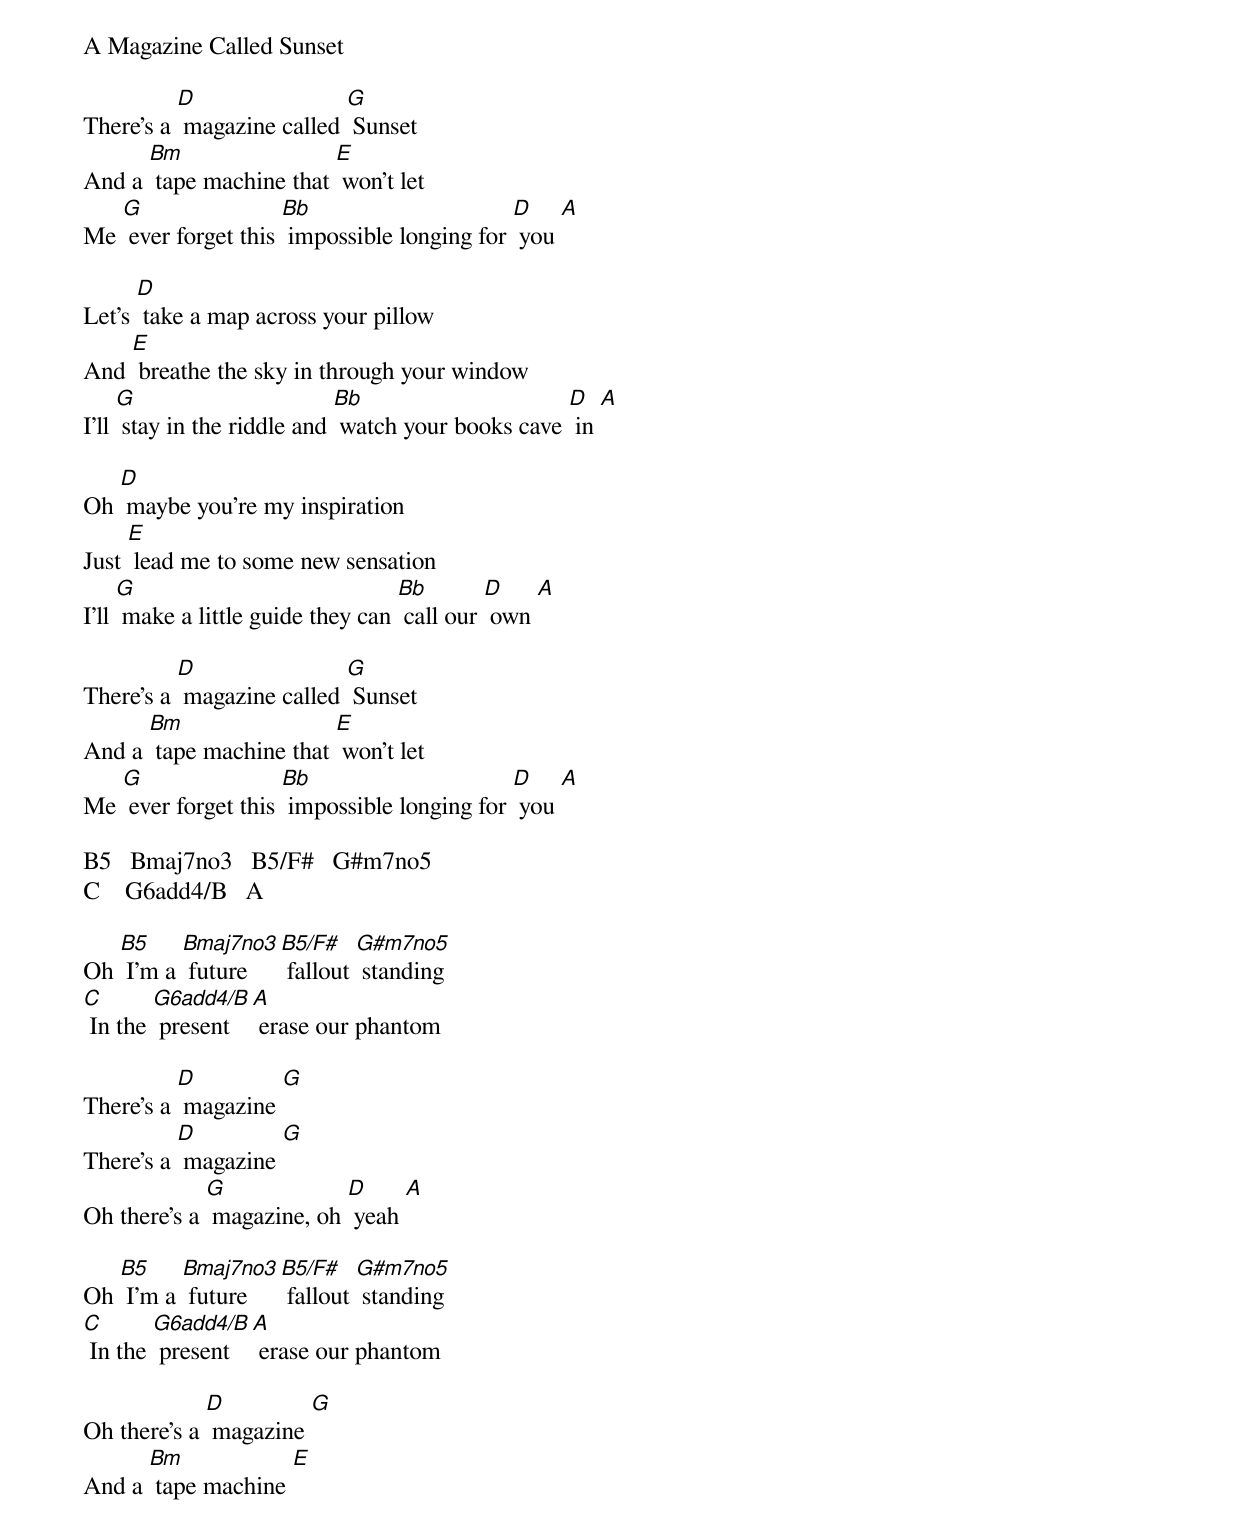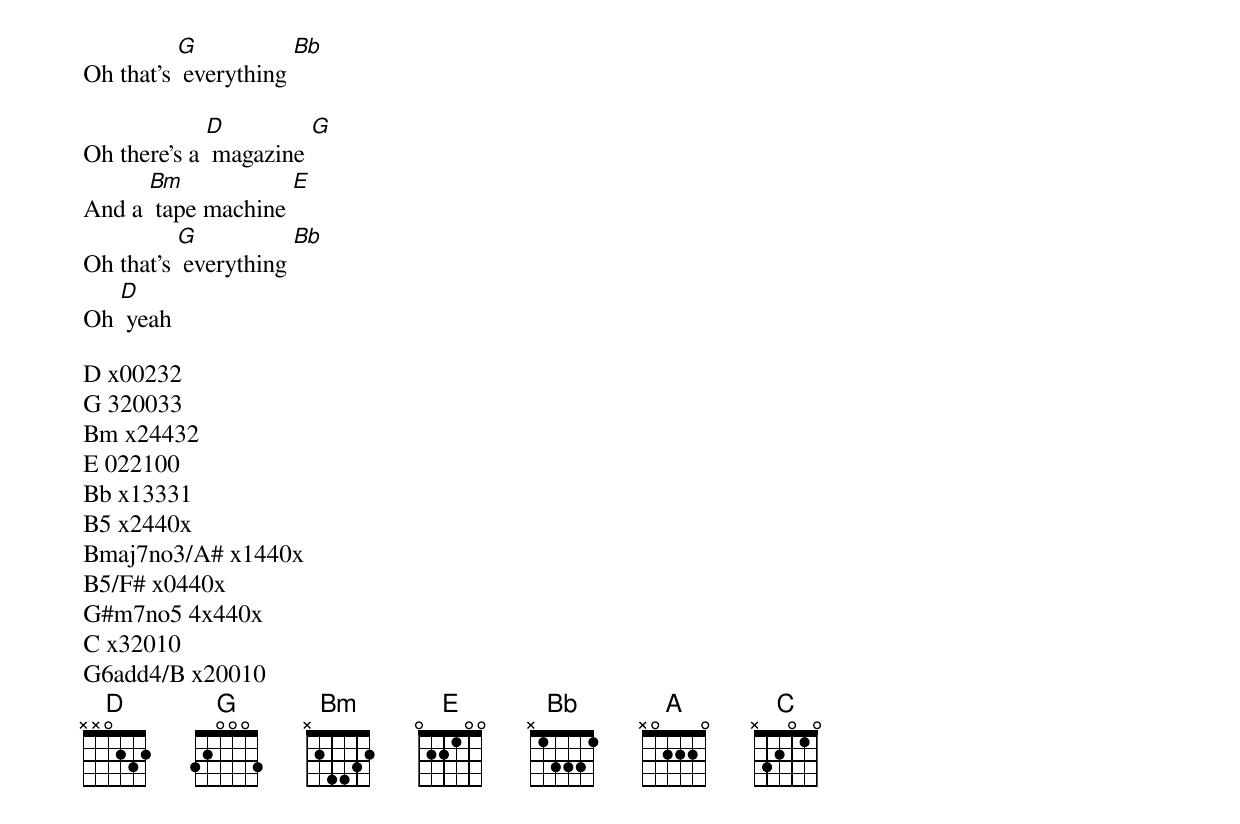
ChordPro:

A Magazine Called Sunset

There's a [D] magazine called [G] Sunset
And a [Bm] tape machine that [E] won't let
Me [G] ever forget this [Bb] impossible longing for [D] you [A]

Let's [D] take a map across your pillow
And [E] breathe the sky in through your window
I'll [G] stay in the riddle and [Bb] watch your books cave [D] in [A]

Oh [D] maybe you're my inspiration
Just [E] lead me to some new sensation
I'll [G] make a little guide they can [Bb] call our [D] own [A]

There's a [D] magazine called [G] Sunset
And a [Bm] tape machine that [E] won't let
Me [G] ever forget this [Bb] impossible longing for [D] you [A]

B5   Bmaj7no3   B5/F#   G#m7no5
C    G6add4/B   A

Oh [B5] I'm a [Bmaj7no3] future [B5/F#] fallout [G#m7no5] standing
[C] In the [G6add4/B] present [A] erase our phantom

There's a [D] magazine [G]
There's a [D] magazine [G]
Oh there's a [G] magazine, oh [D] yeah [A]

Oh [B5] I'm a [Bmaj7no3] future [B5/F#] fallout [G#m7no5] standing
[C] In the [G6add4/B] present [A] erase our phantom

Oh there's a [D] magazine [G]
And a [Bm] tape machine [E]
Oh that's [G] everything [Bb]

Oh there's a [D] magazine [G]
And a [Bm] tape machine [E]
Oh that's [G] everything [Bb]
Oh [D] yeah

D x00232
G 320033
Bm x24432
E 022100
Bb x13331
B5 x2440x
Bmaj7no3/A# x1440x
B5/F# x0440x
G#m7no5 4x440x
C x32010
G6add4/B x20010
